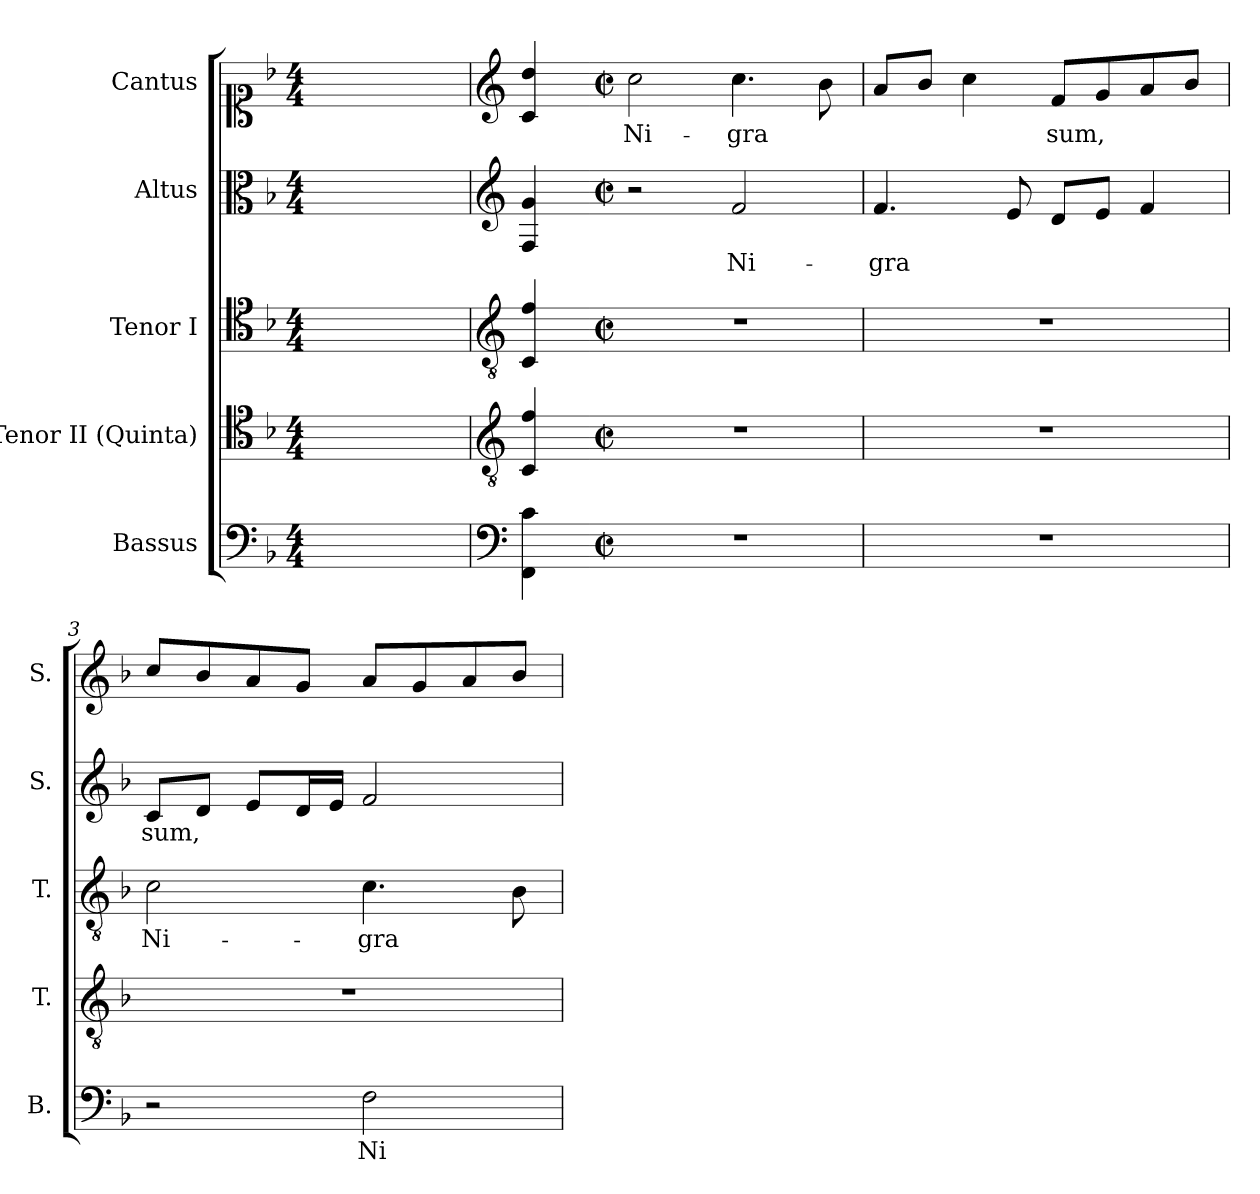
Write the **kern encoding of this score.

**kern	**text	**kern	**kern	**text	**kern	**text	**kern	**text
*part5	*part5	*part4	*part3	*part3	*part2	*part2	*part1	*part1
*staff5	*staff5	*staff4	*staff3	*staff3	*staff2	*staff2	*staff1	*staff1
*I"Bassus	*	*I"Tenor II (Quinta)	*I"Tenor I	*	*I"Altus	*	*I"Cantus	*
*I'B.	*	*I'T.	*I'T.	*	*I'S.	*	*I'S.	*
!!LO:PB:g=z
*clefF4	*	*clefC4	*clefC4	*	*clefC3	*	*clefC1	*
*	*	*ITrd7c12	*ITrd7c12	*	*	*	*	*
*k[b-]	*	*k[b-]	*k[b-]	*	*k[b-]	*	*k[b-]	*
*F:	*	*F:	*F:	*	*F:	*	*F:	*
*M4/4	*	*M4/4	*M4/4	*	*M4/4	*	*M4/4	*
=1	=1	=1	=1	=1	=1	=1	=1	=1
1ryy	.	1ryy	1ryy	.	1ryy	.	1ryy	.
=2	=2	=2	=2	=2	=2	=2	=2	=2
*clefF4	*	*clefGv2	*clefGv2	*	*clefG2	*	*clefG2	*
4FFi\ 4ci	.	4CCi/ 4Fi	4CCi/ 4Fi	.	4Fi/ 4gi	.	4ci/ 4ddi	.
=1-	=1-	=1-	=1-	=1-	=1-	=1-	=1-	=1-
*M2/2	*	*M2/2	*M2/2	*	*M2/2	*	*M2/2	*
*met(c|)	*	*met(c|)	*met(c|)	*	*met(c|)	*	*met(c|)	*
!	!	!	!	!	!	!	!	!LO:LY:b:color=#000000
1r	.	1r	1r	.	2r	.	2cci\	Ni-
!	!	!	!	!	!	!LO:LY:b:color=#000000	!	!
!	!	!	!	!	!	!	!	!LO:LY:b:color=#000000
.	.	.	.	.	2fi/	Ni-	4.cci\	-gra
.	.	.	.	.	.	.	8b-i\	.
=2	=2	=2	=2	=2	=2	=2	=2	=2
!	!	!	!	!	!	!LO:LY:b:color=#000000	!	!
1r	.	1r	1r	.	4.fi/	-gra	8ai/L	.
.	.	.	.	.	.	.	8b-i/J	.
.	.	.	.	.	.	.	4cci\	.
.	.	.	.	.	8ei/	.	.	.
!	!	!	!	!	!	!	!	!LO:LY:b:color=#000000
.	.	.	.	.	8di/L	.	8fi/L	sum,
.	.	.	.	.	8ei/J	.	8gi/	.
.	.	.	.	.	4fi/	.	8ai/	.
.	.	.	.	.	.	.	8b-i/J	.
=3	=3	=3	=3	=3	=3	=3	=3	=3
!	!	!	!	!LO:LY:b:color=#000000	!	!	!	!
!	!	!	!	!	!	!LO:LY:b:color=#000000	!	!
2r	.	1r	2Ci\	Ni-	8ci/L	sum,	8cci/L	.
.	.	.	.	.	8di/J	.	8b-i/	.
.	.	.	.	.	8ei/L	.	8ai/	.
.	.	.	.	.	16di/L	.	8gi/J	.
.	.	.	.	.	16ei/JJ	.	.	.
!	!LO:LY:b:color=#000000	!	!	!	!	!	!	!
!	!	!	!	!LO:LY:b:color=#000000	!	!	!	!
2Fi\	Ni-	.	4.Ci\	-gra	2fi/	.	8ai/L	.
.	.	.	.	.	.	.	8gi/	.
.	.	.	.	.	.	.	8ai/	.
.	.	.	8BB-i\	.	.	.	8b-i/J	.
=	=	=	=	=	=	=	=	=
*-	*-	*-	*-	*-	*-	*-	*-	*-
